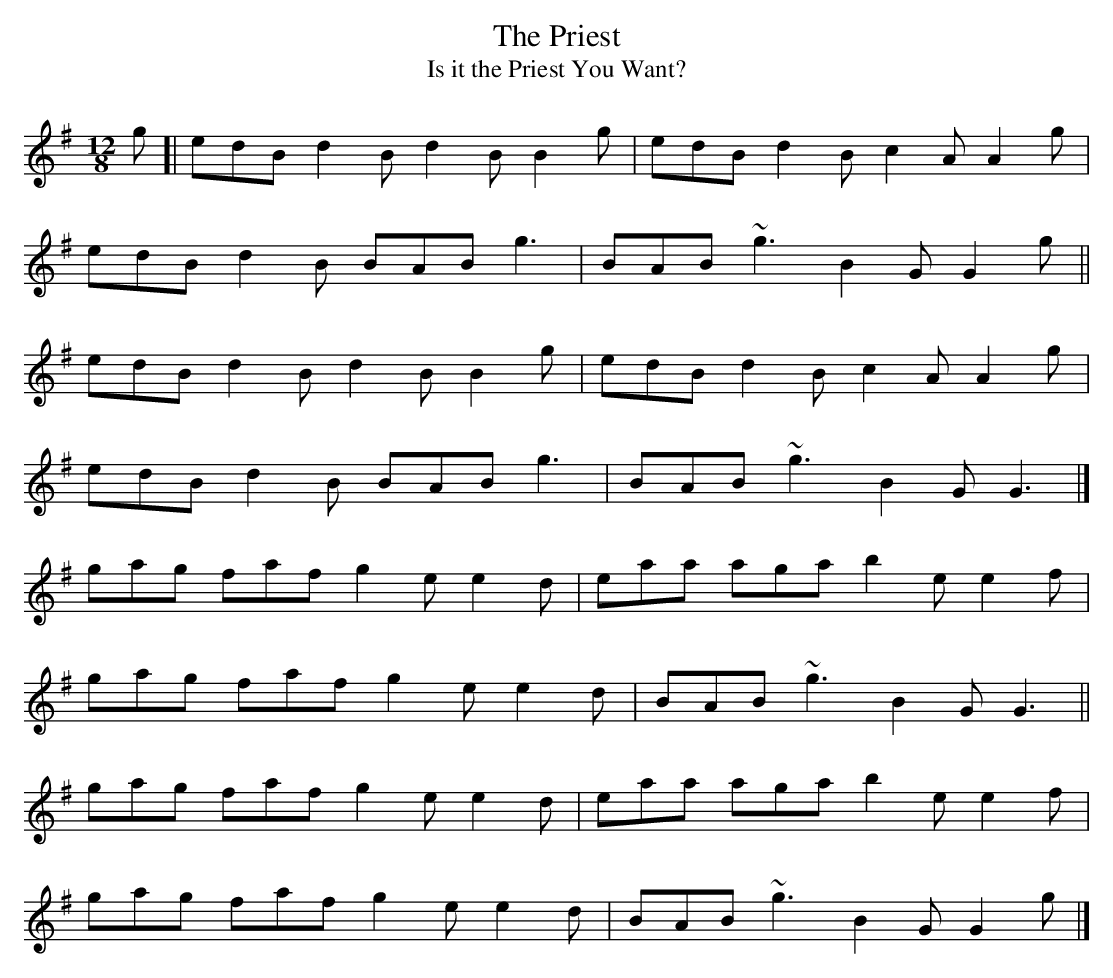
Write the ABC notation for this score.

X:1
T:Priest, The
T:Is it the Priest You Want?
M:12/8
L:1/8
K:G
g[|edB d2B d2B B2g|edB d2B c2A A2g|!
edB d2B BAB g3|BAB ~g3 B2G G2g||!
edB d2B d2B B2g|edB d2B c2A A2g|!
edB d2B BAB g3|BAB ~g3 B2G G3|]!
gag faf g2e e2d|eaa aga b2e e2f|!
gag faf g2e e2d|BAB ~g3 B2G G3||!
gag faf g2e e2d|eaa aga b2e e2f|!
gag faf g2e e2d|BAB ~g3 B2G G2g|]!
